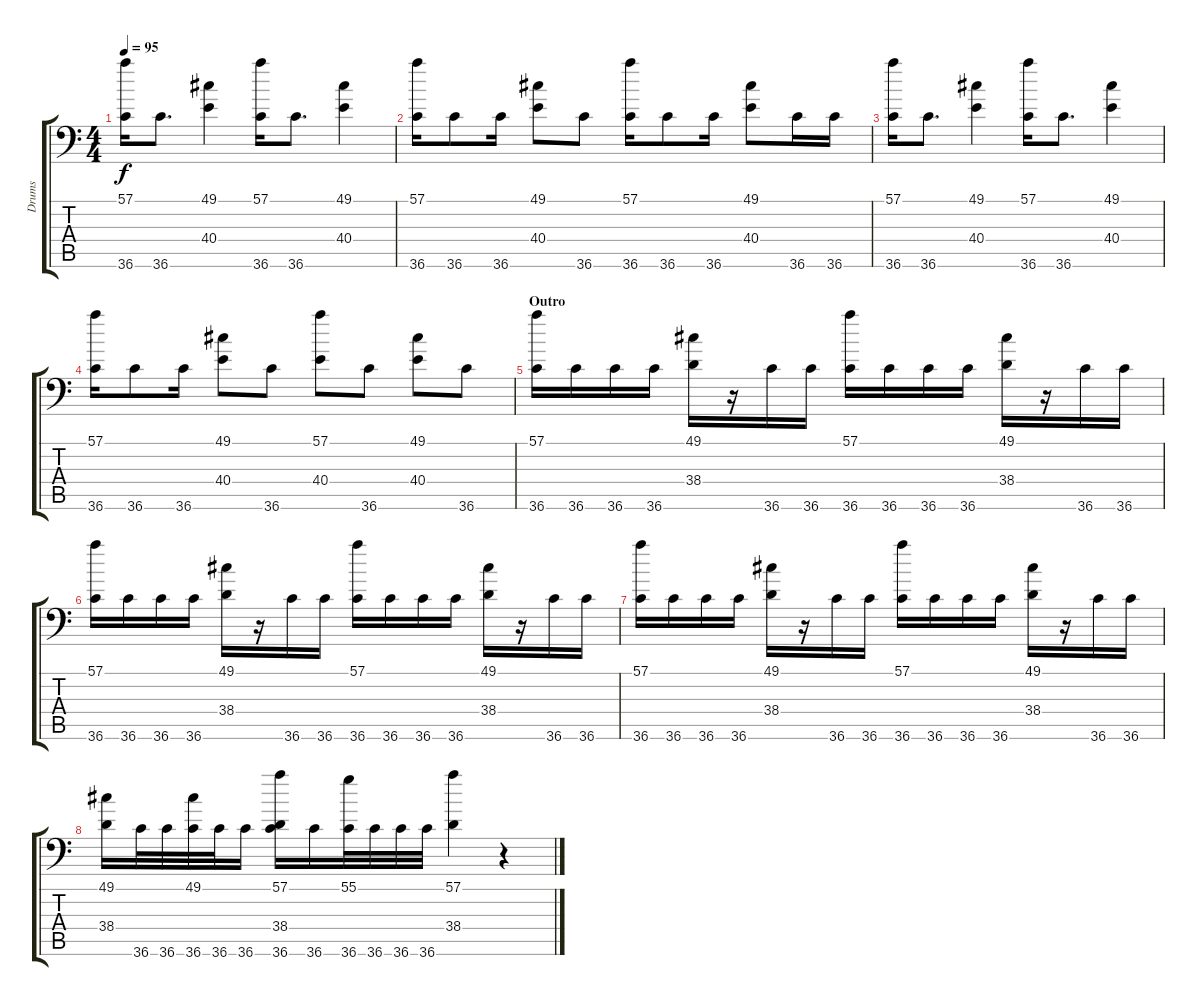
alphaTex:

\track ("Drums" "Drums") {instrument acousticgrandpiano}
\staff {score tabs}
\tuning (C-1 C-1 C-1 C-1 C-1 C-1) {hide}
\ts (4 4)
\tempo 95
\clef f4
\ks c
(57.1 36.6).16{dy f} 36.6.8{d} (49.1 40.4).4 (57.1 36.6).16 36.6.8{d} (49.1 40.4).4 |
(57.1 36.6).16 36.6.8 36.6.16 (49.1 40.4).8 36.6.8 (57.1 36.6).16 36.6.8 36.6.16 (49.1 40.4).8 36.6.16 36.6.16 |
(57.1 36.6).16 36.6.8{d} (49.1 40.4).4 (57.1 36.6).16 36.6.8{d} (49.1 40.4).4 |
(57.1 36.6).16 36.6.8 36.6.16 (49.1 40.4).8 36.6.8 (57.1 40.4).8 36.6.8 (49.1 40.4).8 36.6.8 |
\section ("" "Outro")
(57.1 36.6).16 36.6.16 36.6.16 36.6.16 (49.1 38.4).16 r.16 36.6.16 36.6.16 (57.1 36.6).16 36.6.16 36.6.16 36.6.16 (49.1 38.4).16 r.16 36.6.16 36.6.16 |
(57.1 36.6).16 36.6.16 36.6.16 36.6.16 (49.1 38.4).16 r.16 36.6.16 36.6.16 (57.1 36.6).16 36.6.16 36.6.16 36.6.16 (49.1 38.4).16 r.16 36.6.16 36.6.16 |
(57.1 36.6).16 36.6.16 36.6.16 36.6.16 (49.1 38.4).16 r.16 36.6.16 36.6.16 (57.1 36.6).16 36.6.16 36.6.16 36.6.16 (49.1 38.4).16 r.16 36.6.16 36.6.16 |
(49.1 38.4).16 36.6.32 36.6.32 (49.1 36.6).32 36.6.32 36.6.16 (57.1 38.4 36.6).16 36.6.16 (55.1 36.6).32 36.6.32 36.6.32 36.6.32 (57.1 38.4).4 r.4
